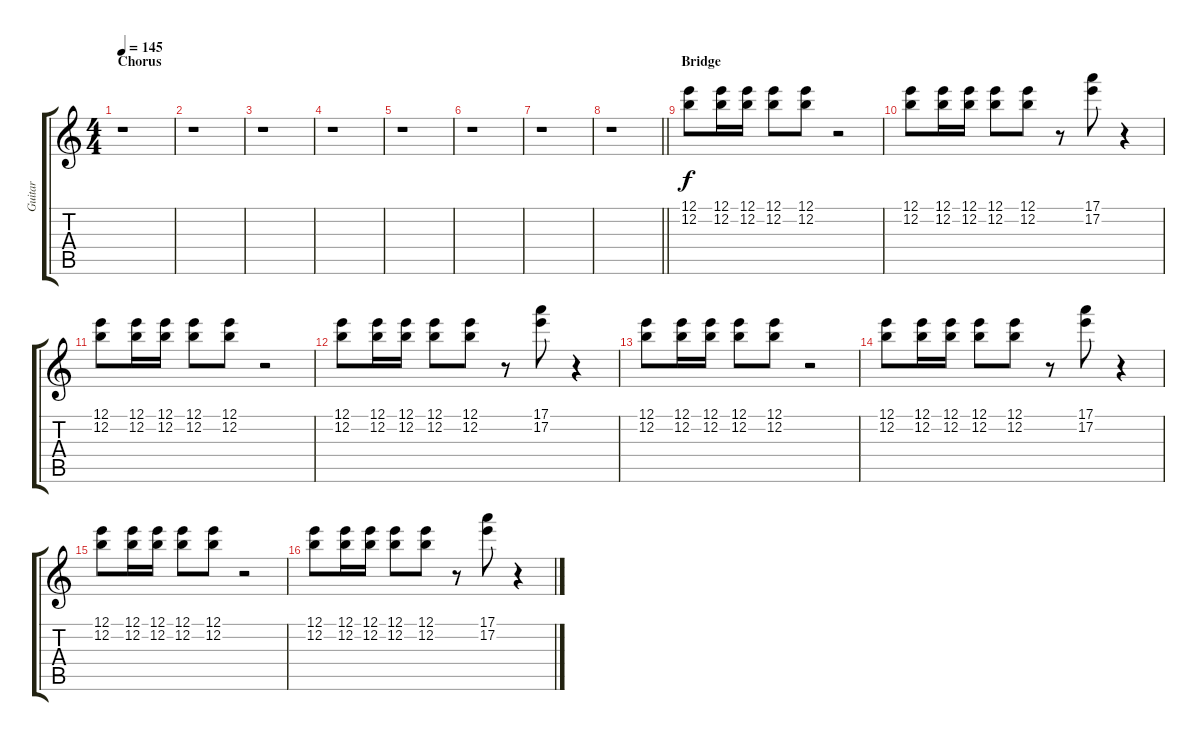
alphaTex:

\track ("Guitar" "Guitar") {instrument overdrivenguitar}
\staff {score tabs}
\tuning (E4 B3 G3 D3 A2 E2) {hide}
\ts (4 4)
\section ("" "Chorus")
\tempo 145
\clef g2
\ks c
r.1{dy f} |
r.1 |
r.1 |
r.1 |
r.1 |
r.1 |
r.1 |
\barLineRight lightlight
r.1 |
\section ("" "Bridge")
(12.1 12.2).8 (12.1 12.2).16 (12.1 12.2).16 (12.1 12.2).8 (12.1 12.2).8 r.2 |
(12.1 12.2).8 (12.1 12.2).16 (12.1 12.2).16 (12.1 12.2).8 (12.1 12.2).8 r.8 (17.1 17.2).8 r.4 |
(12.1 12.2).8 (12.1 12.2).16 (12.1 12.2).16 (12.1 12.2).8 (12.1 12.2).8 r.2 |
(12.1 12.2).8 (12.1 12.2).16 (12.1 12.2).16 (12.1 12.2).8 (12.1 12.2).8 r.8 (17.1 17.2).8 r.4 |
(12.1 12.2).8 (12.1 12.2).16 (12.1 12.2).16 (12.1 12.2).8 (12.1 12.2).8 r.2 |
(12.1 12.2).8 (12.1 12.2).16 (12.1 12.2).16 (12.1 12.2).8 (12.1 12.2).8 r.8 (17.1 17.2).8 r.4 |
(12.1 12.2).8 (12.1 12.2).16 (12.1 12.2).16 (12.1 12.2).8 (12.1 12.2).8 r.2 |
(12.1 12.2).8 (12.1 12.2).16 (12.1 12.2).16 (12.1 12.2).8 (12.1 12.2).8 r.8 (17.1 17.2).8 r.4
